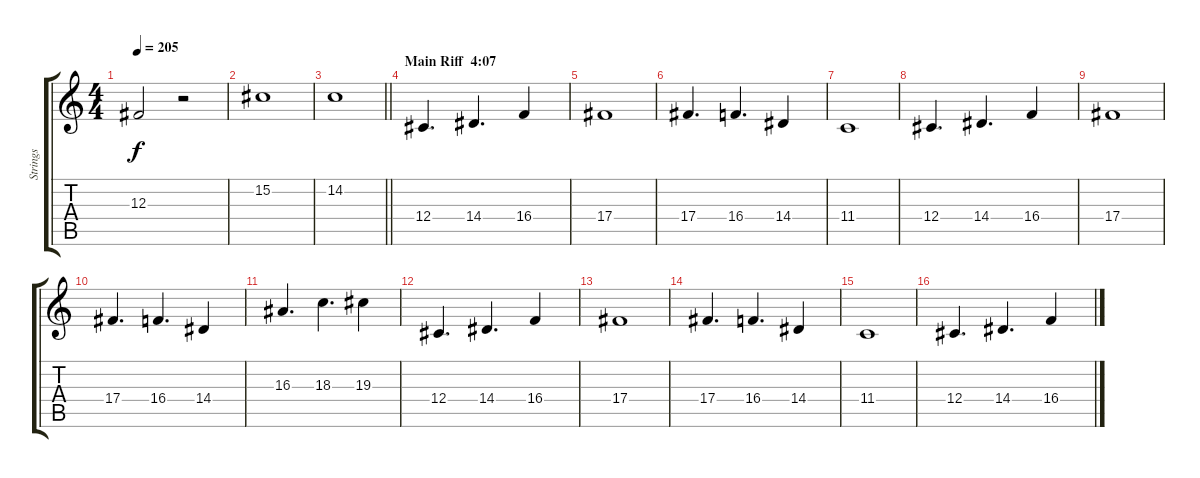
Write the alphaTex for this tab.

\track ("Strings" "Strings") {instrument stringensemble1}
\staff {score tabs}
\tuning (Eb4 Bb3 Gb3 Db3 Ab2 Db2) {hide}
\ts (4 4)
\tempo 205
\clef g2
\ks c
12.3{t}.2{dy f} r.2 |
15.2.1 |
\barLineRight lightlight
14.2.1 |
\section ("" "Main Riff  4:07")
12.4.4{d} 14.4.4{d} 16.4.4 |
17.4.1 |
17.4.4{d} 16.4.4{d} 14.4.4 |
11.4.1 |
12.4.4{d} 14.4.4{d} 16.4.4 |
17.4.1 |
17.4.4{d} 16.4.4{d} 14.4.4 |
16.3.4{d} 18.3.4{d} 19.3.4 |
12.4.4{d} 14.4.4{d} 16.4.4 |
17.4.1 |
17.4.4{d} 16.4.4{d} 14.4.4 |
11.4.1 |
12.4.4{d} 14.4.4{d} 16.4.4
